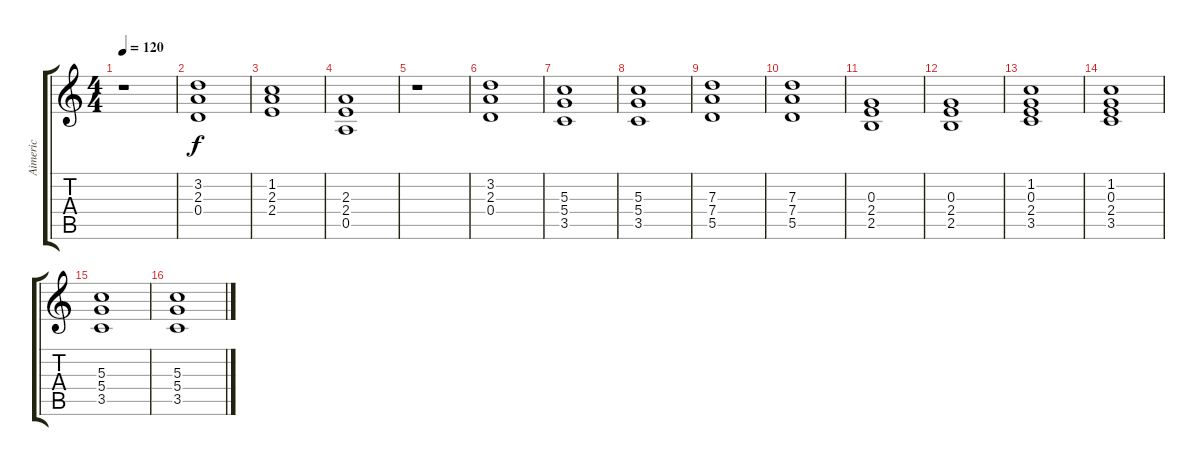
\track ("Aimeric" "Aimeric") {instrument acousticguitarnylon}
\staff {score tabs}
\tuning (E4 B3 G3 D3 A2 E2) {hide}
\ts (4 4)
\tempo 120
\clef g2
\ks c
r.1{dy f} |
(3.2 2.3 0.4).1 |
(1.2 2.3 2.4).1 |
(2.3 2.4 0.5).1 |
r.1 |
(3.2 2.3 0.4).1 |
(5.3 5.4 3.5).1 |
(5.3 5.4 3.5).1 |
(7.3 7.4 5.5).1 |
(7.3 7.4 5.5).1 |
(0.3 2.4 2.5).1 |
(0.3 2.4 2.5).1 |
(1.2 0.3 2.4 3.5).1 |
(1.2 0.3 2.4 3.5).1 |
(5.3 5.4 3.5).1 |
(5.3 5.4 3.5).1
